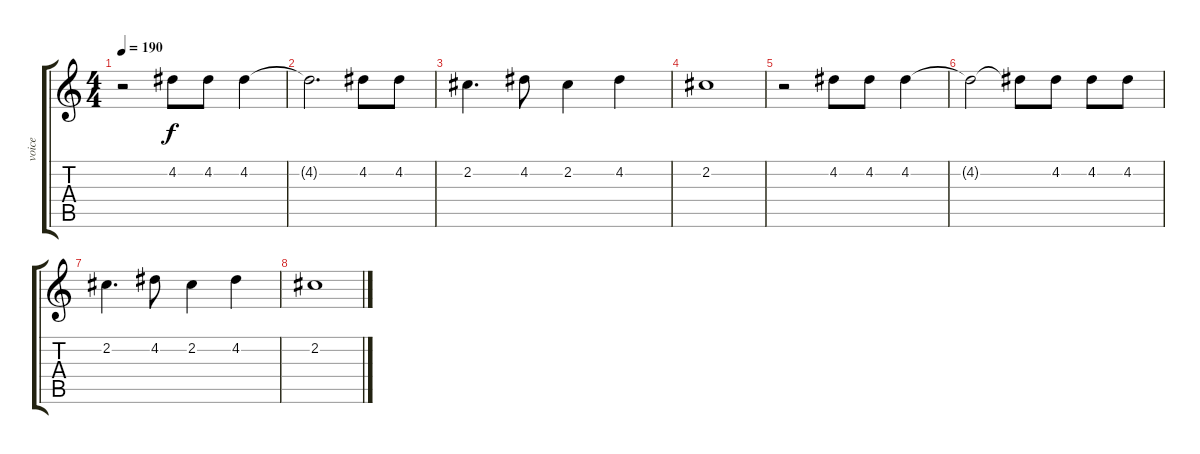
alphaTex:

\track ("voice" "voice") {instrument distortionguitar}
\staff {score tabs}
\tuning (E4 B3 G3 D3 A2 E2) {hide}
\ts (4 4)
\tempo 190
\clef g2
\ks c
r.2{dy f} 4.2.8 4.2.8 4.2.4 |
4.2{t}.2{d} 4.2.8 4.2.8 |
2.2.4{d} 4.2.8 2.2.4 4.2.4 |
2.2.1 |
r.2 4.2.8 4.2.8 4.2.4 |
4.2{t}.2 4.2{t}.8 4.2.8 4.2.8 4.2.8 |
2.2.4{d} 4.2.8 2.2.4 4.2.4 |
2.2.1
